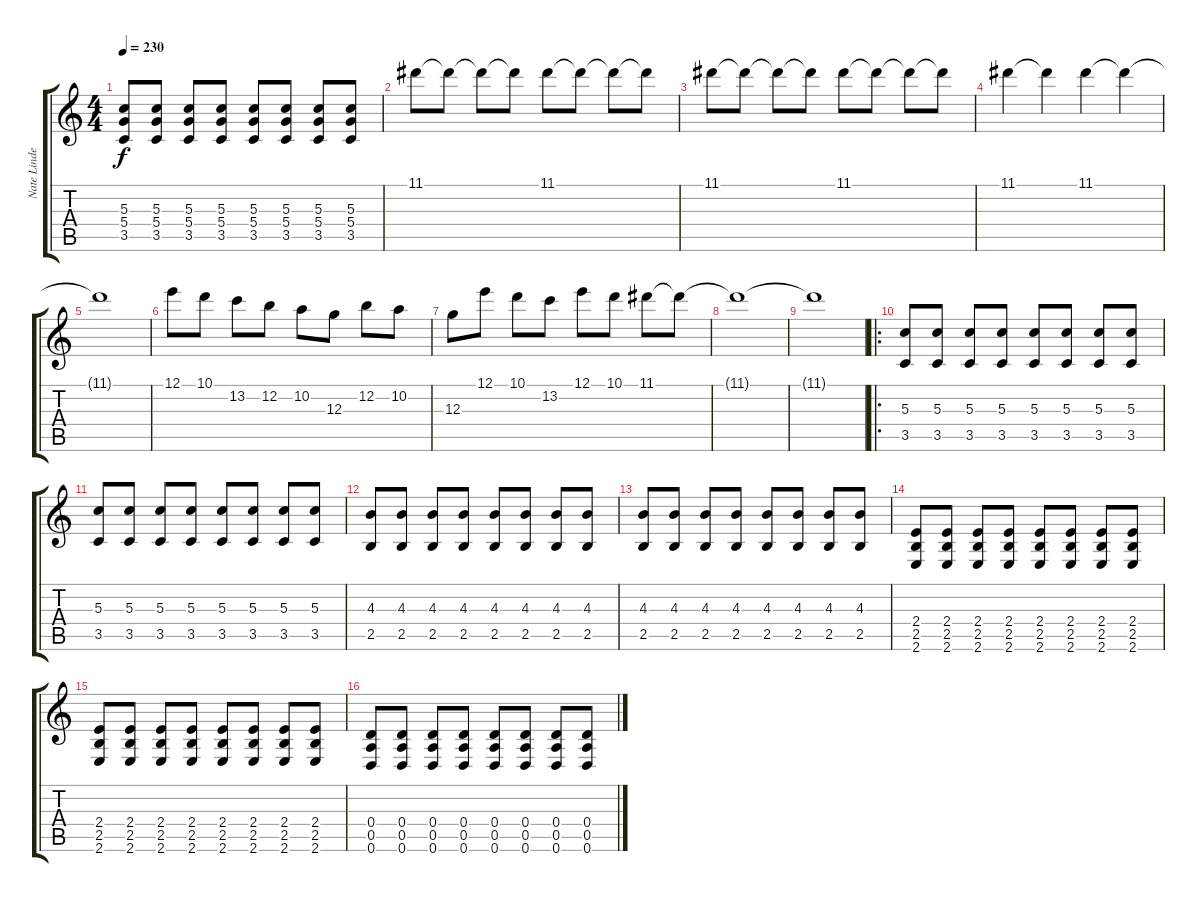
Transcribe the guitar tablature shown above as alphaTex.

\track ("Nate Lindeman" "Nate Linde") {instrument overdrivenguitar}
\staff {score tabs}
\tuning (E4 B3 G3 D3 A2 D2) {hide}
\ts (4 4)
\tempo 230
\clef g2
\ks c
(5.3 5.4 3.5).8{dy f} (5.3 5.4 3.5).8 (5.3 5.4 3.5).8 (5.3 5.4 3.5).8 (5.3 5.4 3.5).8 (5.3 5.4 3.5).8 (5.3 5.4 3.5).8 (5.3 5.4 3.5).8 |
11.1.8 11.1{t}.8 11.1{t}.8 11.1{t}.8 11.1.8 11.1{t}.8 11.1{t}.8 11.1{t}.8 |
11.1.8 11.1{t}.8 11.1{t}.8 11.1{t}.8 11.1.8 11.1{t}.8 11.1{t}.8 11.1{t}.8 |
11.1.4 11.1{t}.4 11.1.4 11.1{t}.4 |
11.1{t}.1 |
12.1.8 10.1.8 13.2.8 12.2.8 10.2.8 12.3.8 12.2.8 10.2.8 |
12.3.8 12.1.8 10.1.8 13.2.8 12.1.8 10.1.8 11.1.8 11.1{t}.8 |
11.1{t}.1 |
11.1{t}.1 |
\ro
(5.3 3.5).8 (5.3 3.5).8 (5.3 3.5).8 (5.3 3.5).8 (5.3 3.5).8 (5.3 3.5).8 (5.3 3.5).8 (5.3 3.5).8 |
(5.3 3.5).8 (5.3 3.5).8 (5.3 3.5).8 (5.3 3.5).8 (5.3 3.5).8 (5.3 3.5).8 (5.3 3.5).8 (5.3 3.5).8 |
(4.3 2.5).8 (4.3 2.5).8 (4.3 2.5).8 (4.3 2.5).8 (4.3 2.5).8 (4.3 2.5).8 (4.3 2.5).8 (4.3 2.5).8 |
(4.3 2.5).8 (4.3 2.5).8 (4.3 2.5).8 (4.3 2.5).8 (4.3 2.5).8 (4.3 2.5).8 (4.3 2.5).8 (4.3 2.5).8 |
(2.4 2.5 2.6).8 (2.4 2.5 2.6).8 (2.4 2.5 2.6).8 (2.4 2.5 2.6).8 (2.4 2.5 2.6).8 (2.4 2.5 2.6).8 (2.4 2.5 2.6).8 (2.4 2.5 2.6).8 |
(2.4 2.5 2.6).8 (2.4 2.5 2.6).8 (2.4 2.5 2.6).8 (2.4 2.5 2.6).8 (2.4 2.5 2.6).8 (2.4 2.5 2.6).8 (2.4 2.5 2.6).8 (2.4 2.5 2.6).8 |
(0.4 0.5 0.6).8 (0.4 0.5 0.6).8 (0.4 0.5 0.6).8 (0.4 0.5 0.6).8 (0.4 0.5 0.6).8 (0.4 0.5 0.6).8 (0.4 0.5 0.6).8 (0.4 0.5 0.6).8
